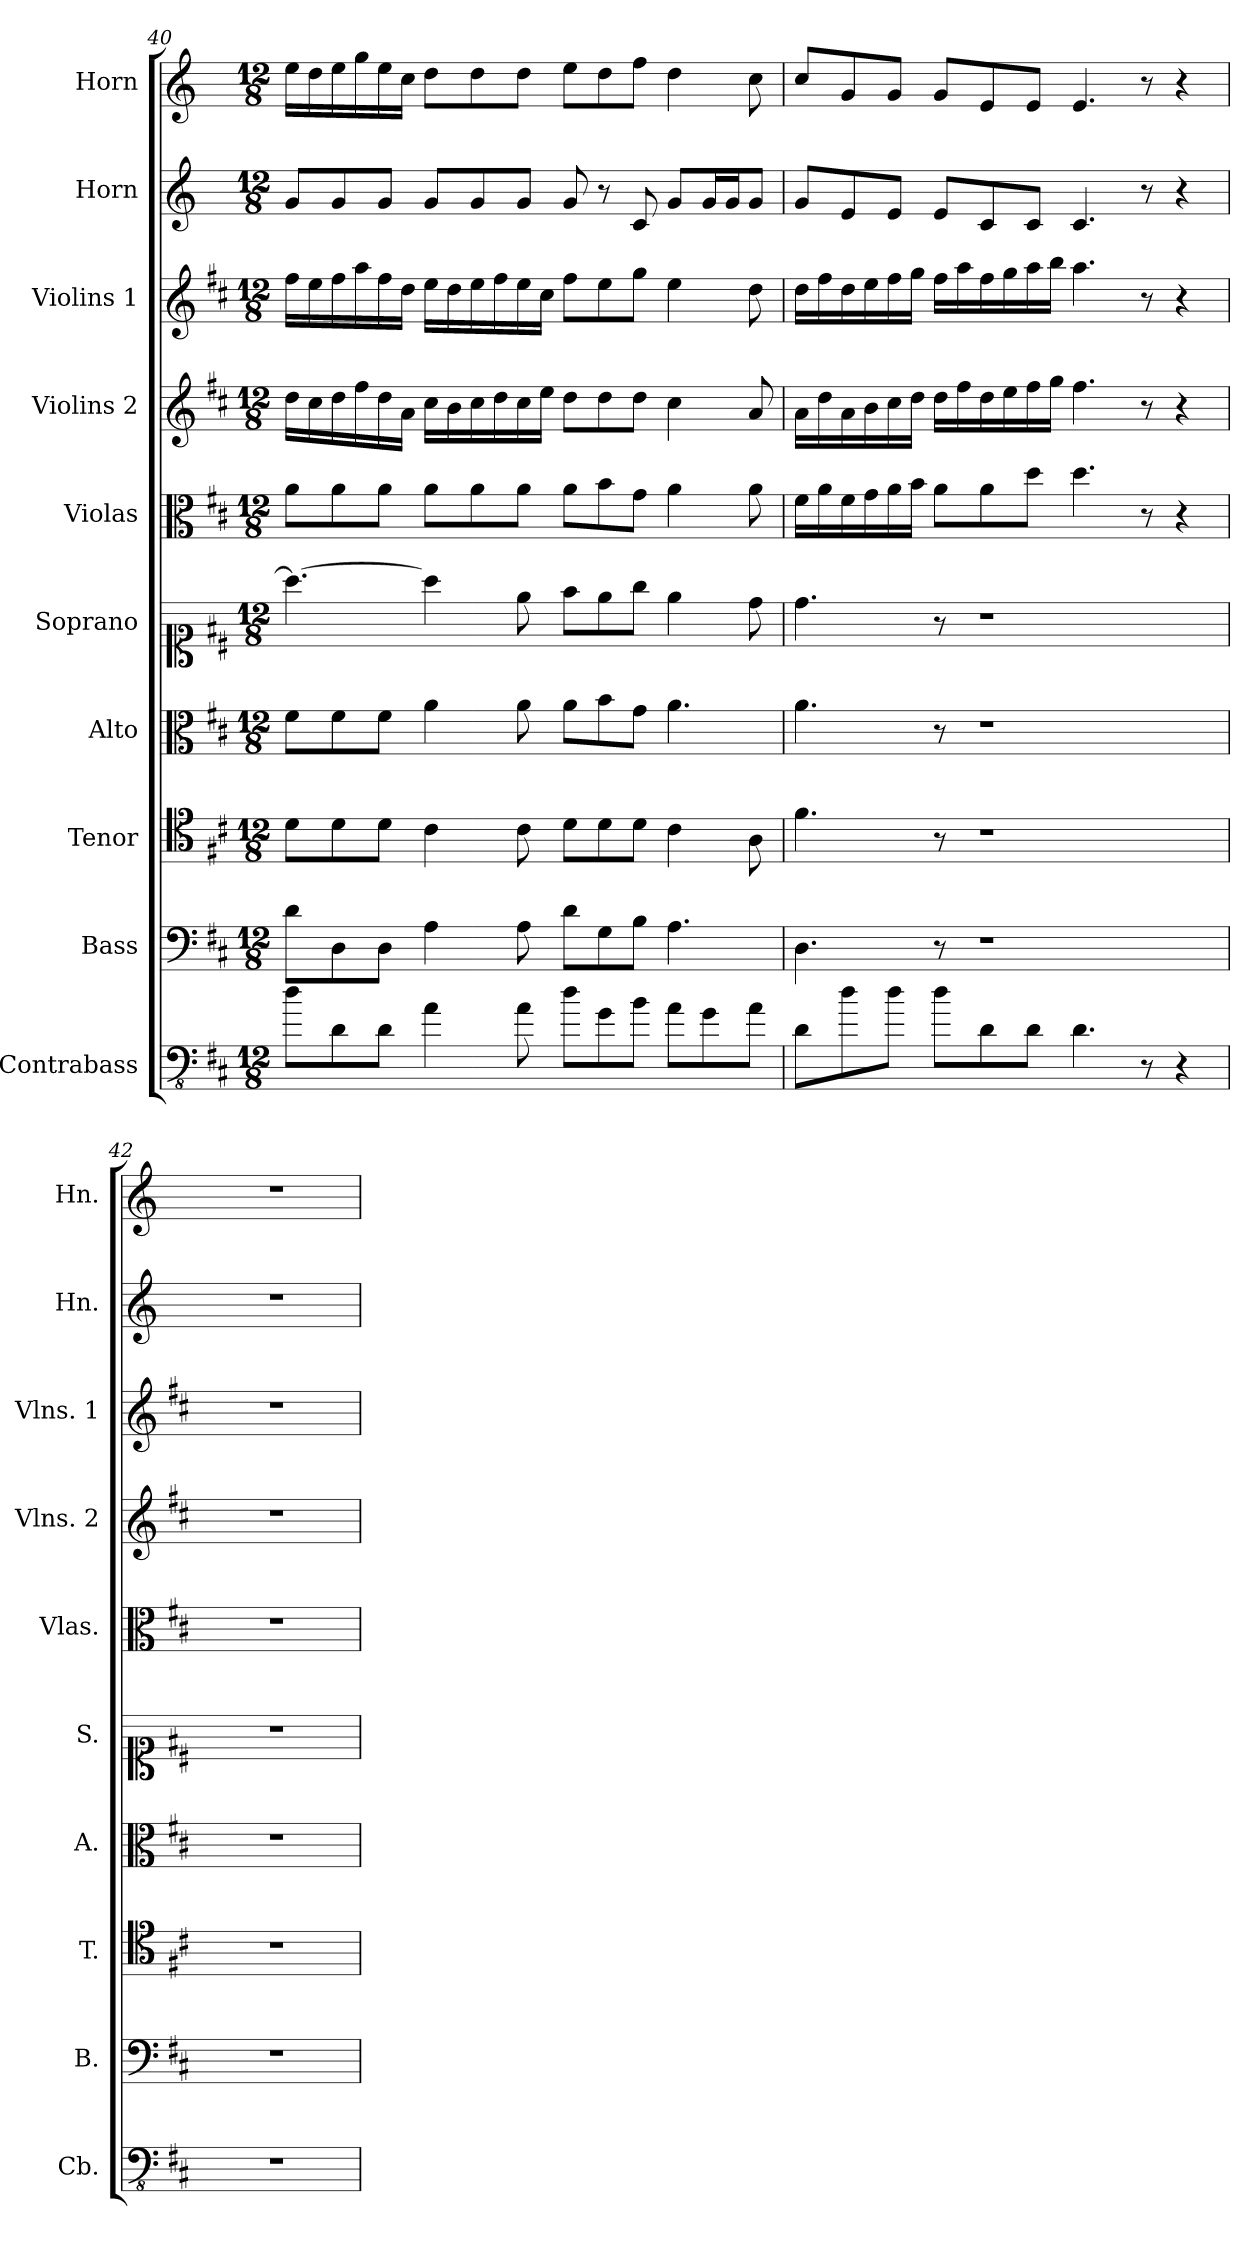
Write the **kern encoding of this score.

**kern	**kern	**kern	**kern	**kern	**kern	**kern	**kern	**kern	**kern
*part10	*part9	*part8	*part7	*part6	*part5	*part4	*part3	*part2	*part1
*staff10	*staff9	*staff8	*staff7	*staff6	*staff5	*staff4	*staff3	*staff2	*staff1
*I"Contrabass	*I"Bass	*I"Tenor	*I"Alto	*I"Soprano	*I"Violas	*I"Violins 2	*I"Violins 1	*I"Horn	*I"Horn
*I'Cb.	*I'B.	*I'T.	*I'A.	*I'S.	*I'Vlas.	*I'Vlns. 2	*I'Vlns. 1	*I'Hn.	*I'Hn.
!!LO:PB:g=z
*clefFv4	*clefF4	*clefC4	*clefC3	*clefC1	*clefC3	*clefG2	*clefG2	*clefG2	*clefG2
*ITrd7c12	*	*	*	*	*	*	*	*ITrd6c10	*ITrd6c10
*k[f#c#]	*k[f#c#]	*k[f#c#]	*k[f#c#]	*k[f#c#]	*k[f#c#]	*k[f#c#]	*k[f#c#]	*k[f#c#]	*k[f#c#]
*D:	*D:	*D:	*D:	*D:	*D:	*D:	*D:	*D:	*D:
*M12/8	*M12/8	*M12/8	*M12/8	*M12/8	*M12/8	*M12/8	*M12/8	*M12/8	*M12/8
=40	=40	=40	=40	=40	=40	=40	=40	=40	=40
8D\L	8d\L	8d\L	8f#\L	4.aa\_	8a\L	16dd\LL	16ff#\LL	8A/L	16f#\LL
.	.	.	.	.	.	16cc#\	16ee\	.	16e\
8DD\	8D\	8d\	8f#\	.	8a\	16dd\	16ff#\	8A/	16f#\
.	.	.	.	.	.	16ff#\	16aa\	.	16a\
8DD\J	8D\J	8d\J	8f#\J	.	8a\J	16dd\	16ff#\	8A/J	16f#\
.	.	.	.	.	.	16a\JJ	16dd\JJ	.	16d\JJ
4AA\	4A\	4c#\	4a\	4aa\]	8a\L	16cc#\LL	16ee\LL	8A/L	8e\L
.	.	.	.	.	.	16b\	16dd\	.	.
.	.	.	.	.	8a\	16cc#\	16ee\	8A/	8e\
.	.	.	.	.	.	16dd\	16ff#\	.	.
8AA\	8A\	8c#\	8a\	8ee\	8a\J	16cc#\	16ee\	8A/J	8e\J
.	.	.	.	.	.	16ee\JJ	16cc#\JJ	.	.
8D\L	8d\L	8d\L	8a\L	8ff#\L	8a\L	8dd\L	8ff#\L	8A/	8f#\L
8GG\	8G\	8d\	8b\	8ee\	8b\	8dd\	8ee\	8r	8e\
8BB\J	8B\J	8d\J	8g\J	8gg\J	8g\J	8dd\J	8gg\J	8D/	8g\J
8AA\L	4.A\	4c#\	4.a\	4ee\	4a\	4cc#\	4ee\	8A/L	4e\
8GG\	.	.	.	.	.	.	.	16A/L	.
.	.	.	.	.	.	.	.	16A/J	.
8AA\J	.	8A\	.	8dd\	8a\	8a/	8dd\	8A/J	8d\
=41	=41	=41	=41	=41	=41	=41	=41	=41	=41
8DD\L	4.D\	4.f#\	4.a\	4.dd\	16f#\LL	16a\LL	16dd\LL	8A/L	8d/L
.	.	.	.	.	16a\	16dd\	16ff#\	.	.
8D\	.	.	.	.	16f#\	16a\	16dd\	8F#/	8A/
.	.	.	.	.	16g\	16b\	16ee\	.	.
8D\J	.	.	.	.	16a\	16cc#\	16ff#\	8F#/J	8A/J
.	.	.	.	.	16b\JJ	16dd\JJ	16gg\JJ	.	.
8D\L	8r	8r	8r	8r	8a\L	16dd\LL	16ff#\LL	8F#/L	8A/L
.	.	.	.	.	.	16ff#\	16aa\	.	.
8DD\	1r	1r	1r	1r	8a\	16dd\	16ff#\	8D/	8F#/
.	.	.	.	.	.	16ee\	16gg\	.	.
8DD\J	.	.	.	.	8dd\J	16ff#\	16aa\	8D/J	8F#/J
.	.	.	.	.	.	16gg\JJ	16bb\JJ	.	.
4.DD\	.	.	.	.	4.dd\	4.ff#\	4.aa\	4.D/	4.F#/
8r	.	.	.	.	8r	8r	8r	8r	8r
4r	.	.	.	.	4r	4r	4r	4r	4r
!!LO:PB:g=z
=42	=42	=42	=42	=42	=42	=42	=42	=42	=42
1.r	1.r	1.r	1.r	1.r	1.r	1.r	1.r	1.r	1.r
=	=	=	=	=	=	=	=	=	=
*-	*-	*-	*-	*-	*-	*-	*-	*-	*-
